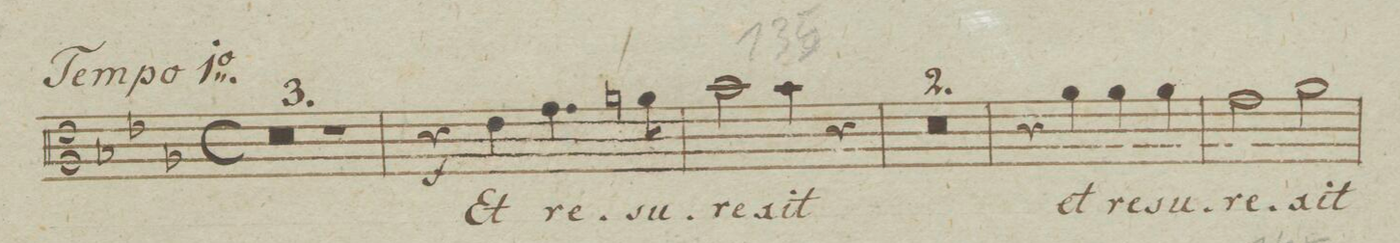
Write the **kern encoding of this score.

**kern	**text	**dynam
*I"Alto	*	*
*clefC3	*	*
*k[b-e-a-]	*	*
*met(c)	*	*
*M4/4	*	*
0r	.	.
=128	=128	=128
=129	=129	=129
1r	.	.
=130	=130	=130
4r	.	f
4e-\	Et	.
4.g\	re-	.
8an\	-su-	.
=131	=131	=131
2b-\	-re-	.
4b-\	-xit	.
4r	.	.
=132	=132	=132
0r	.	.
=133	=133	=133
=134	=134	=134
4r	.	.
4a-\	et	.
4a-\	re-	.
4a-\	-su-	.
=135	=135	=135
2g\	-re-	.
2a-\	-xit	.
=136	=136	=136
*-	*-	*-
